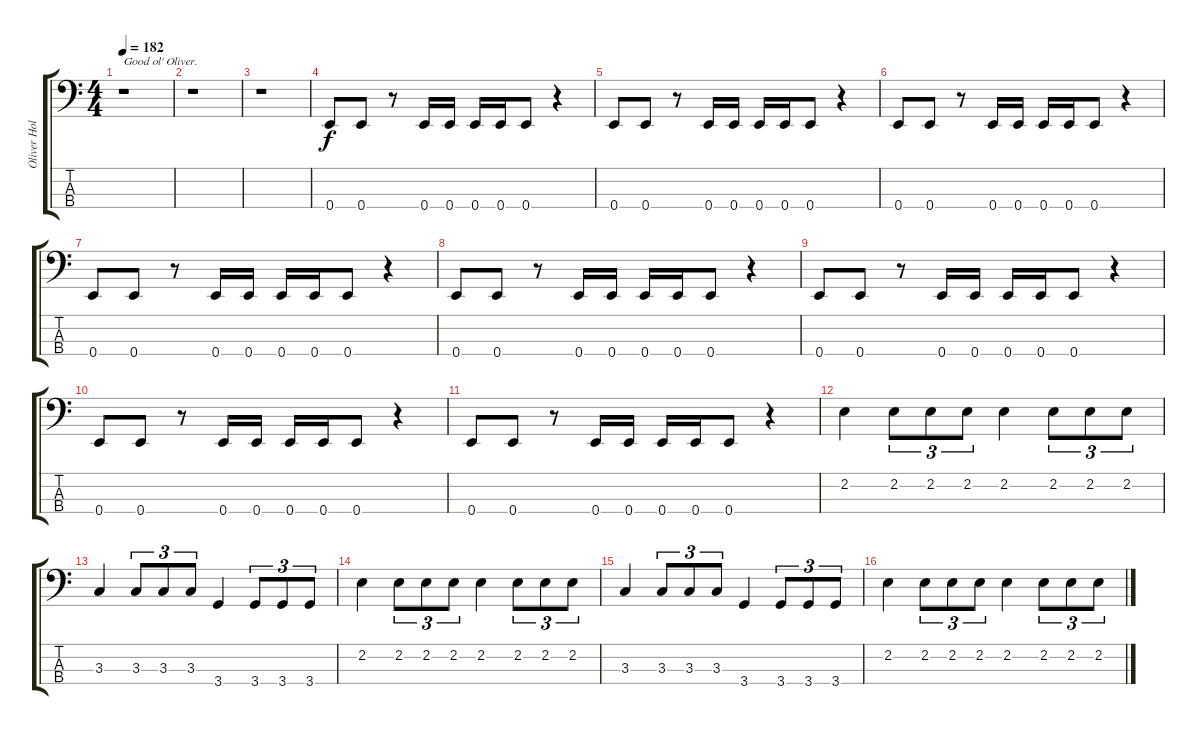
\track ("Oliver Holzwarth" "Oliver Hol") {instrument electricbassfinger}
\staff {score tabs}
\tuning (G2 D2 A1 E1) {hide}
\ts (4 4)
\tempo 182
\clef f4
\ks c
r.1{txt "Good ol' Oliver." dy f instrument electricbassfinger} |
r.1 |
r.1 |
0.4.8 0.4.8 r.8 0.4.16 0.4.16 0.4.16 0.4.16 0.4.8 r.4 |
0.4.8 0.4.8 r.8 0.4.16 0.4.16 0.4.16 0.4.16 0.4.8 r.4 |
0.4.8 0.4.8 r.8 0.4.16 0.4.16 0.4.16 0.4.16 0.4.8 r.4 |
0.4.8 0.4.8 r.8 0.4.16 0.4.16 0.4.16 0.4.16 0.4.8 r.4 |
0.4.8 0.4.8 r.8 0.4.16 0.4.16 0.4.16 0.4.16 0.4.8 r.4 |
0.4.8 0.4.8 r.8 0.4.16 0.4.16 0.4.16 0.4.16 0.4.8 r.4 |
0.4.8 0.4.8 r.8 0.4.16 0.4.16 0.4.16 0.4.16 0.4.8 r.4 |
0.4.8 0.4.8 r.8 0.4.16 0.4.16 0.4.16 0.4.16 0.4.8 r.4 |
2.2.4 2.2.8{tu (3 2)} 2.2.8{tu (3 2)} 2.2.8{tu (3 2)} 2.2.4 2.2.8{tu (3 2)} 2.2.8{tu (3 2)} 2.2.8{tu (3 2)} |
3.3.4 3.3.8{tu (3 2)} 3.3.8{tu (3 2)} 3.3.8{tu (3 2)} 3.4.4 3.4.8{tu (3 2)} 3.4.8{tu (3 2)} 3.4.8{tu (3 2)} |
2.2.4 2.2.8{tu (3 2)} 2.2.8{tu (3 2)} 2.2.8{tu (3 2)} 2.2.4 2.2.8{tu (3 2)} 2.2.8{tu (3 2)} 2.2.8{tu (3 2)} |
3.3.4 3.3.8{tu (3 2)} 3.3.8{tu (3 2)} 3.3.8{tu (3 2)} 3.4.4 3.4.8{tu (3 2)} 3.4.8{tu (3 2)} 3.4.8{tu (3 2)} |
2.2.4 2.2.8{tu (3 2)} 2.2.8{tu (3 2)} 2.2.8{tu (3 2)} 2.2.4 2.2.8{tu (3 2)} 2.2.8{tu (3 2)} 2.2.8{tu (3 2)}
